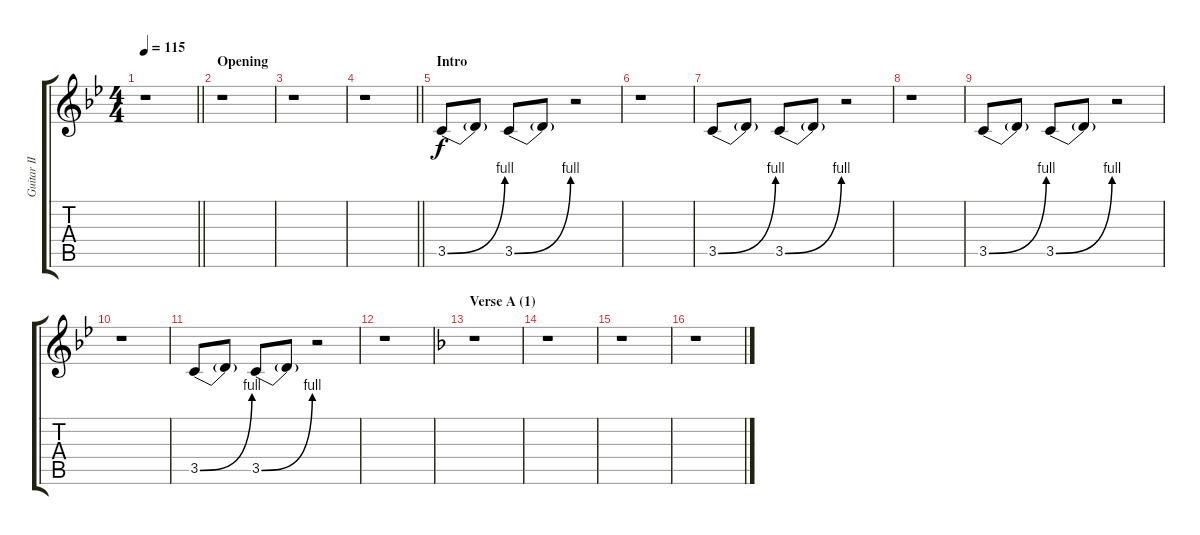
\track ("Guitar II (Aiji)" "Guitar II ") {instrument distortionguitar}
\staff {score tabs}
\tuning (E4 B3 G3 D3 A2 E2) {hide}
\ts (4 4)
\tempo 115
\clef g2
\barLineRight lightlight
\ks bb
r.1{dy f instrument distortionguitar} |
\section ("" "Opening")
r.1 |
r.1 |
\barLineRight lightlight
r.1 |
\section ("" "Intro")
3.5{be (bend 0 0 60 4)}.8 3.5{t}.8 3.5{be (bend 0 0 60 4)}.8 3.5{t}.8 r.2 |
r.1 |
3.5{be (bend 0 0 60 4)}.8 3.5{t}.8 3.5{be (bend 0 0 60 4)}.8 3.5{t}.8 r.2 |
r.1 |
3.5{be (bend 0 0 60 4)}.8 3.5{t}.8 3.5{be (bend 0 0 60 4)}.8 3.5{t}.8 r.2 |
r.1 |
3.5{be (bend 0 0 60 4)}.8 3.5{t}.8 3.5{be (bend 0 0 60 4)}.8 3.5{t}.8 r.2 |
r.1 |
\section ("" "Verse A (1)")
\ks f
r.1 |
r.1 |
r.1 |
r.1
